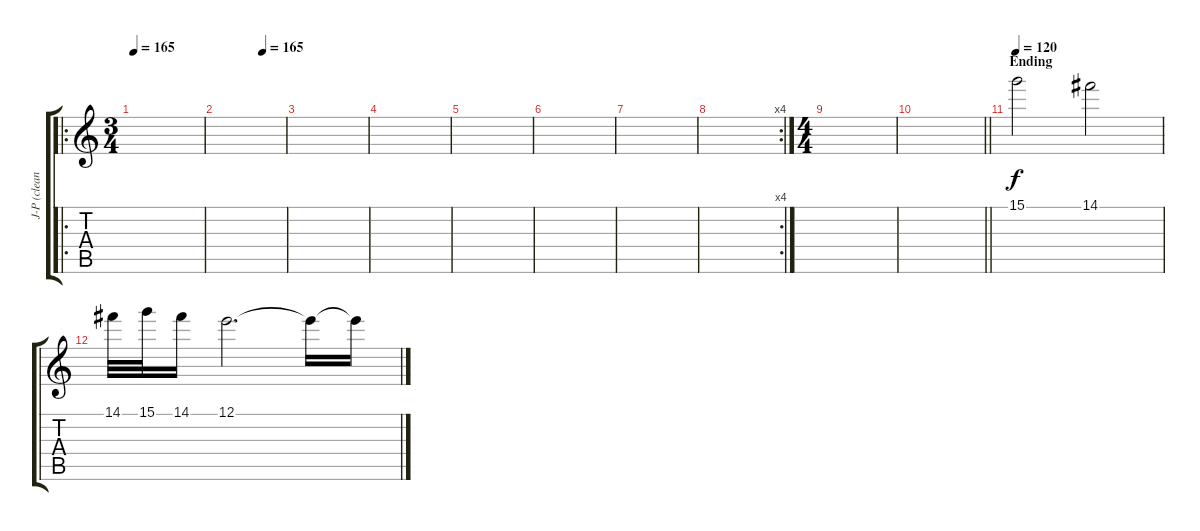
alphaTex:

\track ("J-P (clean)" "J-P (clean") {instrument electricguitarclean}
\staff {score tabs}
\tuning (E4 B3 G3 D3 A2 E2) {hide}
\ro
\ts (3 4)
\tempo 165
\clef g2
\ks c
|
\tempo (165 0.6666666666666666)
|
|
|
|
|
|
\rc 4
|
\ts (4 4)
|
\barLineRight lightlight
|
\section ("" "Ending")
\tempo 120
15.1.2 14.1.2 |
14.1.32 15.1.32 14.1.16 12.1.2{d} 12.1{t}.16 12.1{t}.16
